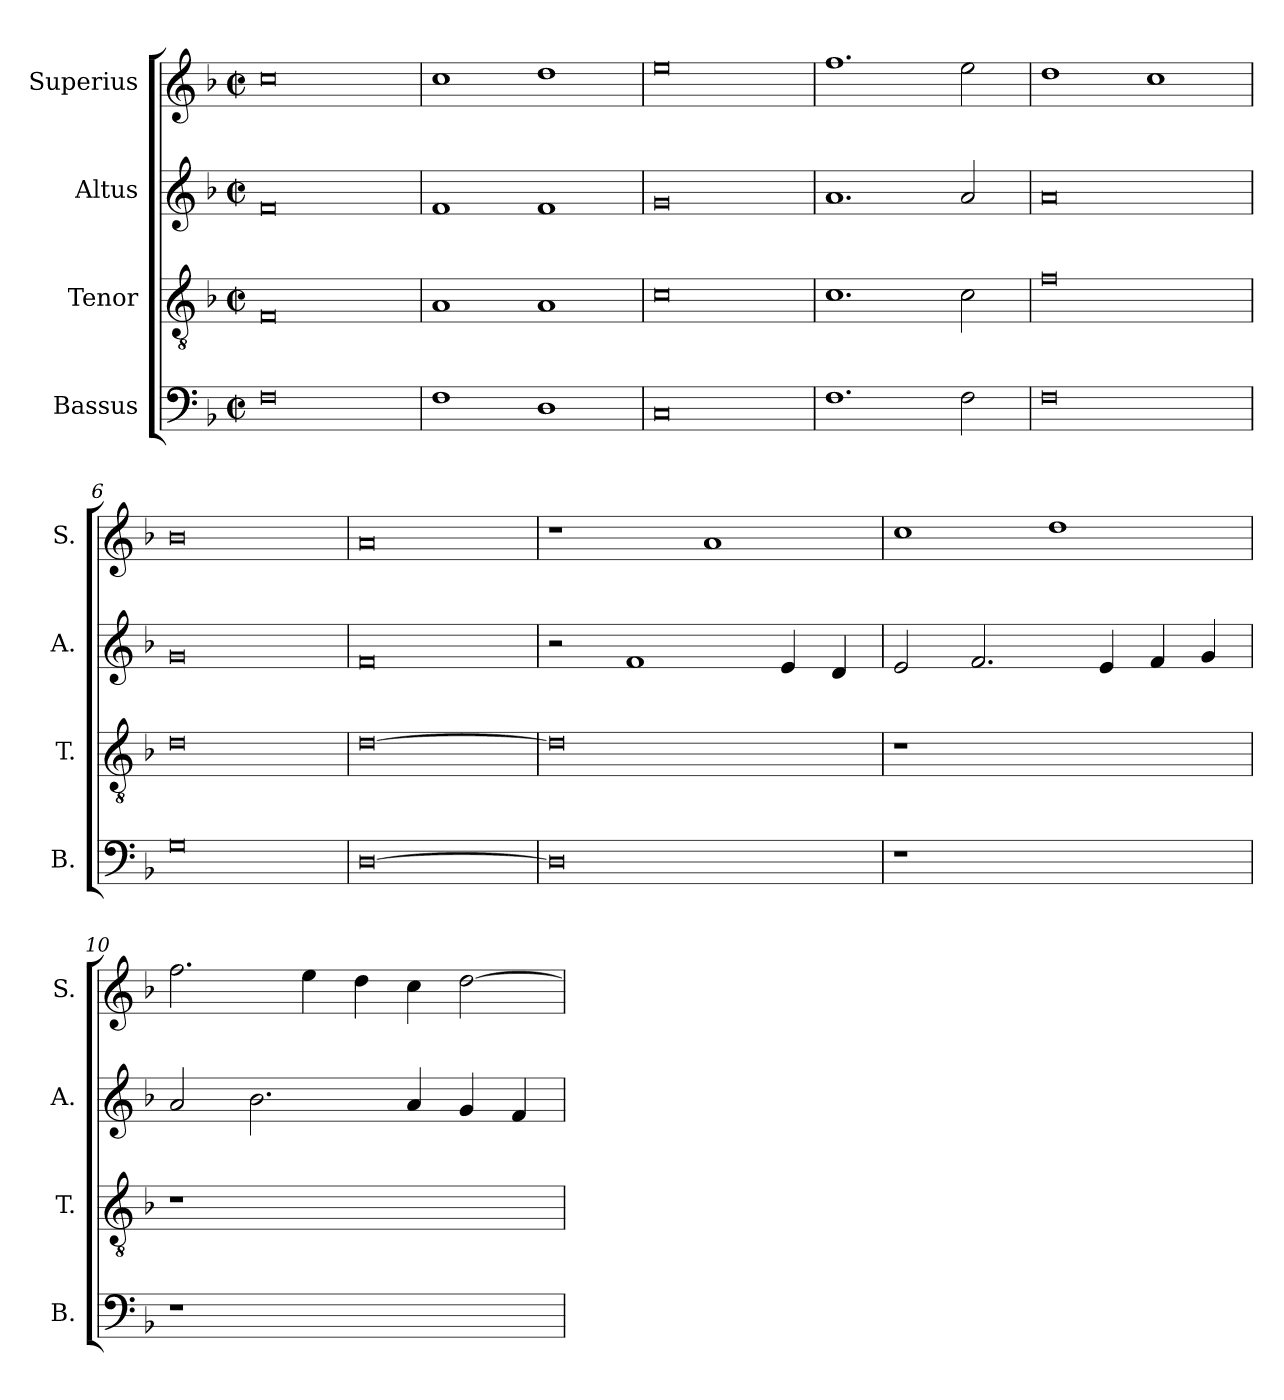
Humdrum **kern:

**kern	**kern	**kern	**kern
*part4	*part3	*part2	*part1
*staff4	*staff3	*staff2	*staff1
*I"Bassus	*I"Tenor	*I"Altus	*I"Superius
*I'B.	*I'T.	*I'A.	*I'S.
!!LO:PB:g=z
*clefF4	*clefGv2	*clefG2	*clefG2
*	*ITrd7c12	*	*
*k[b-]	*k[b-]	*k[b-]	*k[b-]
*F:	*F:	*F:	*F:
*M2/2	*M2/2	*M2/2	*M2/2
*met(c|)	*met(c|)	*met(c|)	*met(c|)
=1	=1	=1	=1
0Fi	0FFi	0fi	0cci
=2	=2	=2	=2
1Fi	1AAi	1fi	1cci
1Di	1AAi	1fi	1ddi
=3	=3	=3	=3
0Ci	0Ci	0gi	0eei
=4	=4	=4	=4
1.Fi	1.Ci	1.ai	1.ffi
2Fi\	2Ci\	2ai/	2eei\
=5	=5	=5	=5
0Fi	0Fi	0ai	1ddi
.	.	.	1cci
=6	=6	=6	=6
0Gi	0Di	0gi	0b-i
=7	=7	=7	=7
[>0Di	[>0Di	0fi	0ai
!!LO:LB:g=z
=8	=8	=8	=8
0Di]	0Di]	2r	1r
.	.	1fi	.
.	.	.	1ai
.	.	4ei/	.
.	.	4di/	.
=9	=9	=9	=9
!LO:N:vis=1	!LO:N:vis=1	!	!
1r	1r	2ei/	1cci
.	.	2.fi/	.
1ryy	1ryy	.	1ddi
.	.	4ei/	.
.	.	4fi/	.
.	.	4gi/	.
=10	=10	=10	=10
!LO:N:vis=1	!LO:N:vis=1	!	!
1r	1r	2ai/	2.ffi\
.	.	2.b-i\	.
.	.	.	4eei\
1ryy	1ryy	.	4ddi\
.	.	4ai/	4cci\
.	.	4gi/	[>2ddi\
.	.	4fi/	.
=	=	=	=
*-	*-	*-	*-
